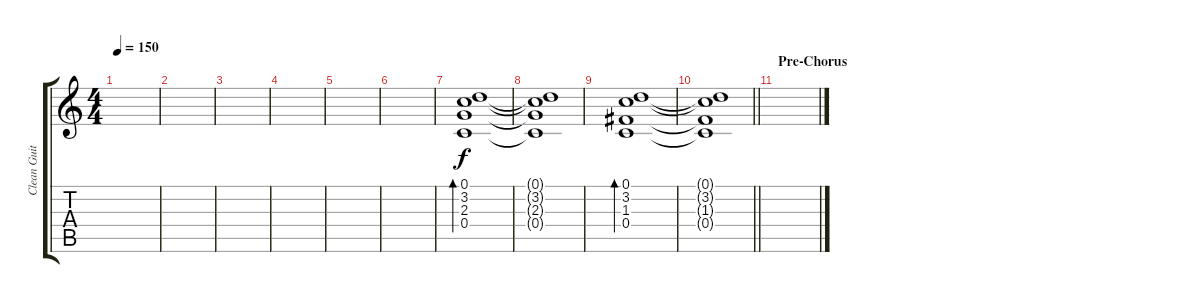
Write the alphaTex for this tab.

\track ("Clean Guitar" "Clean Guit") {instrument electricguitarclean}
\staff {score tabs}
\tuning (D4 A3 F3 C3 G2 C2) {hide}
\ts (4 4)
\tempo 150
\clef g2
\ks c
|
|
|
|
|
|
(0.1 3.2 2.3 0.4).1{bd 480} |
(0.1{t} 3.2{t} 2.3{t} 0.4{t}).1 |
(0.1 3.2 1.3 0.4).1{bd 480} |
\barLineRight lightlight
(0.1{t} 3.2{t} 1.3{t} 0.4{t}).1 |
\section ("" "Pre-Chorus")
